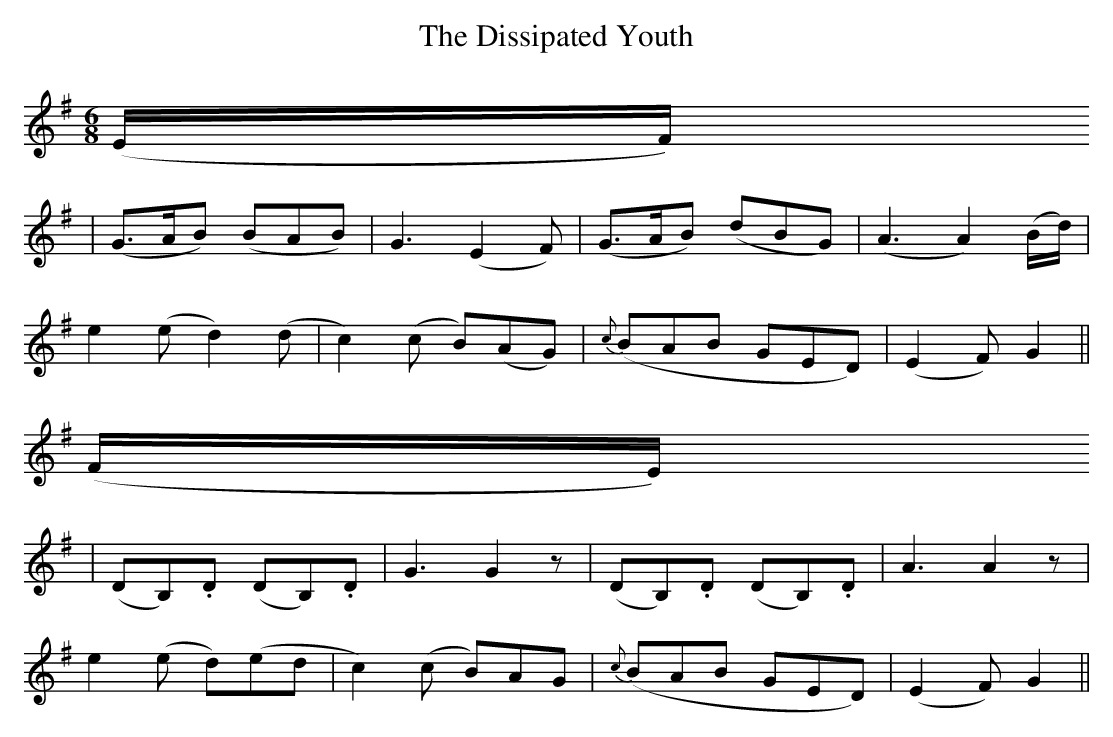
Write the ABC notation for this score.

X:1
T: The Dissipated Youth
M: 6/8
L: 1/8
K: G
(E/2F/2)
| (G>AB) (BAB) | G3 (E2 F) | (G>AB) (dBG) | (A3 A2) (B/2d/2) |
e2 (e d2) (d  | c2) (c B)(AG) | {c}(BAB GED) | (E2 F) G2 ||
(F/2E/2)
| (DB,).D  (DB,).D | G3 G2 z | (DB,).D  (DB,).D | A3 A2 z |
e2 (e d)(ed | c2) (c B)AG | {c}(BAB GED) | (E2 F) G2 ||
